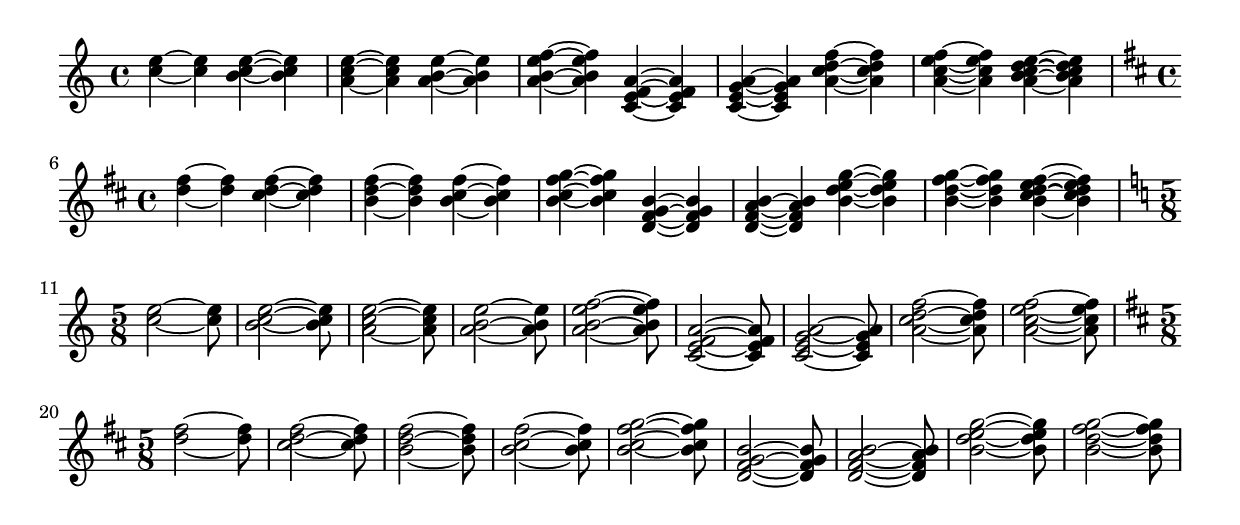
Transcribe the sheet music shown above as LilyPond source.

\header {


  texidoc = "In chords, ties keep closer to the note head vertically,
but never collide with heads or stems. Seconds are formatted up/down;
the rest of the ties are positioned according to their vertical
position.

The code does not handle all cases. Sometimes ties will printed on top
of or very close to each other. This happens in the last chords of
each system.  "
  

}

\version "2.7.7"

\paper {
  indent = #0.0
  raggedright = ##t
}

testShort =
{
   \time 4/4
  \key c \major
  \relative c'' {
				%  c ~ c
    <c e> ~ <c e>
    <b c e> ~ <b c e>
    <a c e> ~ <a c e>
    <a b e> ~ <a b e>
    <a b e f> ~ <a b e f> 
  }

  \relative c' {
    <c e f a> ~ <c e f a>
    <c e g a> ~ <c e g a>
    
    <a' c d f> ~ <a c d f>  
    <a c e f> ~ <a c e f>
    <a b c d e> ~ <a b c d e>
  }
}  

testLong =
{
  \time 5/8
  \key c \major
  \relative c'' {
    <c e>2 ~ <c e>8
    <b c e>2 ~ <b c e>8
    <a c e>2 ~ <a c e>8
    <a b e>2 ~ <a b e>8
    <a b e f>2 ~ <a b e f>8
  }

  \relative c' {
    <c e f a>2 ~ <c e f a>8
    <c e g a>2 ~ <c e g a>8
    <a' c d f>2  ~   <a c d f>8  
    <a c e f>2  ~   <a c e f>8  
  }
}  

\new Voice
{ \testShort \break
  \transpose c d \testShort \break
  \testLong \break
  \transpose c d \testLong \break
}

